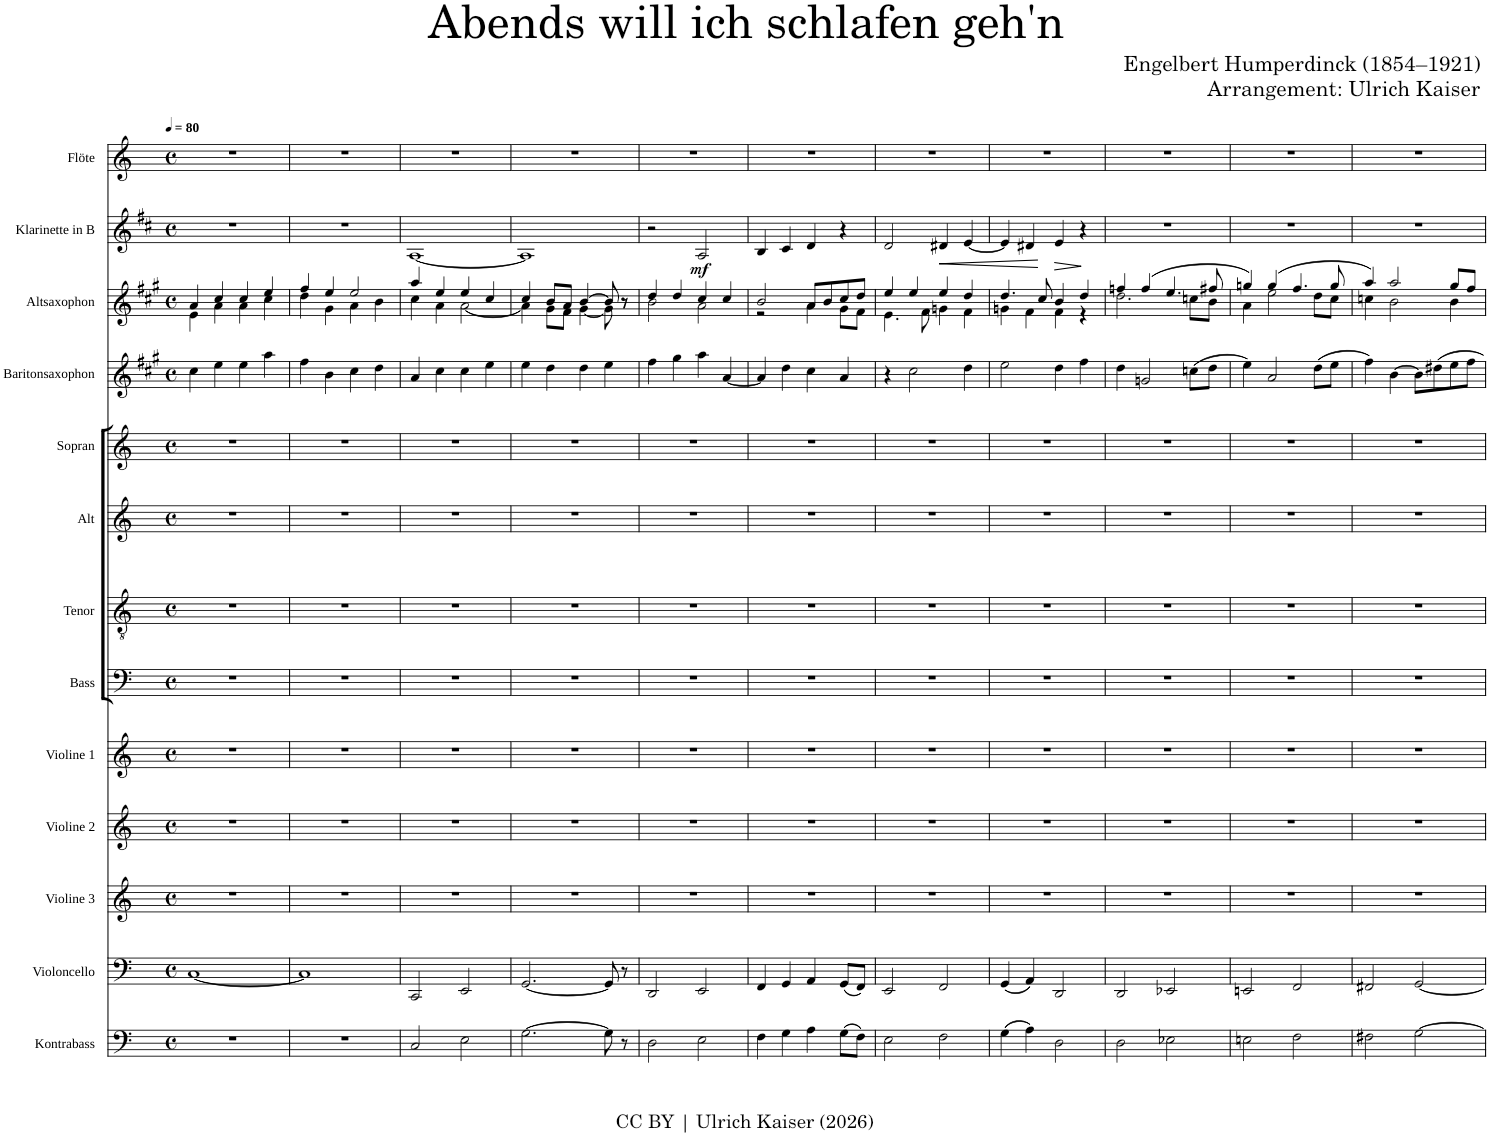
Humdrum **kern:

**kern	**kern	**kern	**kern	**kern	**kern	**kern	**kern	**kern	**kern	**kern	**kern	**dynam	**kern
*part13	*part12	*part11	*part10	*part9	*part8	*part7	*part6	*part5	*part4	*part3	*part2	*part2	*part1
*staff13	*staff12	*staff11	*staff10	*staff9	*staff8	*staff7	*staff6	*staff5	*staff4	*staff3	*staff2	*staff2	*staff1
*I"Kontrabass	*I"Violoncello	*I"Violine 3	*I"Violine 2	*I"Violine 1	*I"Bass	*I"Tenor	*I"Alt	*I"Sopran	*I"Baritonsaxophon	*I"Altsaxophon	*I"Klarinette in B	*	*I"Flöte
*I'Kb.	*I'Vc.	*I'Vl. 3	*I'Vl. 2	*I'Vl. 1	*I'B.	*I'T.	*I'A.	*I'S.	*I'Barsax.	*I'Asax.	*I'Kl. in B	*	*I'Fl.
*clefF4	*clefF4	*clefG2	*clefG2	*clefG2	*clefF4	*clefGv2	*clefG2	*clefG2	*clefG2	*clefG2	*clefG2	*	*clefG2
*Trd7c12	*	*	*	*	*	*	*	*	*Trd12c21	*Trd5c9	*Trd1c2	*	*
*k[]	*k[]	*k[]	*k[]	*k[]	*k[]	*k[]	*k[]	*k[]	*k[f#c#g#]	*k[f#c#g#]	*k[f#c#]	*	*k[]
*M4/4	*M4/4	*M4/4	*M4/4	*M4/4	*M4/4	*M4/4	*M4/4	*M4/4	*M4/4	*M4/4	*M4/4	*	*M4/4
*met(c)	*met(c)	*met(c)	*met(c)	*met(c)	*met(c)	*met(c)	*met(c)	*met(c)	*met(c)	*met(c)	*met(c)	*	*met(c)
*MM80	*MM80	*MM80	*MM80	*MM80	*MM80	*MM80	*MM80	*MM80	*MM80	*MM80	*MM80	*	*MM80
=1	=1	=1	=1	=1	=1	=1	=1	=1	=1	=1	=1	=1	=1
*	*	*	*	*	*	*	*	*	*	*^	*	*	*
1r	[1C	1r	1r	1r	1r	1r	1r	1r	4cc#\	4a/	4e\	1r	.	1r
.	.	.	.	.	.	.	.	.	4ee\	4cc#/	4a\	.	.	.
.	.	.	.	.	.	.	.	.	4ee\	4cc#/	4a\	.	.	.
.	.	.	.	.	.	.	.	.	4aa\	4ee/	4cc#\	.	.	.
=2	=2	=2	=2	=2	=2	=2	=2	=2	=2	=2	=2	=2	=2	=2
1r	1C]	1r	1r	1r	1r	1r	1r	1r	4ff#\	4ff#/	4dd\	1r	.	1r
.	.	.	.	.	.	.	.	.	4b\	4ee/	4g#\	.	.	.
.	.	.	.	.	.	.	.	.	4cc#\	2ee/	4a\	.	.	.
.	.	.	.	.	.	.	.	.	4dd\	.	4b\	.	.	.
=3	=3	=3	=3	=3	=3	=3	=3	=3	=3	=3	=3	=3	=3	=3
2C/	2CC/	1r	1r	1r	1r	1r	1r	1r	4a/	4aa/	4cc#\	[1A	.	1r
.	.	.	.	.	.	.	.	.	4cc#\	4ee/	4a\	.	.	.
2E\	2EE/	.	.	.	.	.	.	.	4cc#\	4ee/	[2a\	.	.	.
.	.	.	.	.	.	.	.	.	4ee\	4cc#/	.	.	.	.
=4	=4	=4	=4	=4	=4	=4	=4	=4	=4	=4	=4	=4	=4	=4
[2.G\	[2.GG/	1r	1r	1r	1r	1r	1r	1r	4ee\	4cc#/	4a\]	1A]	.	1r
.	.	.	.	.	.	.	.	.	4dd\	8b/L	8g#\L	.	.	.
.	.	.	.	.	.	.	.	.	.	8a/J	8f#\J	.	.	.
.	.	.	.	.	.	.	.	.	4dd\	[4b/	[4g#\	.	.	.
8G\]	8GG/]	.	.	.	.	.	.	.	4ee\	8b/]	8g#\]	.	.	.
8r	8r	.	.	.	.	.	.	.	.	8r	8r	.	.	.
=5	=5	=5	=5	=5	=5	=5	=5	=5	=5	=5	=5	=5	=5	=5
2D\	2DD/	1r	1r	1r	1r	1r	1r	1r	4ff#\	4dd/	2b\	2r	.	1r
.	.	.	.	.	.	.	.	.	4gg#\	4dd/	.	.	.	.
!	!	!	!	!	!	!	!	!	!	!	!	!	!LO:DY:b	!
2E\	2EE/	.	.	.	.	.	.	.	4aa\	4cc#/	2a\	2A/	mf	.
.	.	.	.	.	.	.	.	.	[4a/	4cc#/	.	.	.	.
=6	=6	=6	=6	=6	=6	=6	=6	=6	=6	=6	=6	=6	=6	=6
4F\	4FF/	1r	1r	1r	1r	1r	1r	1r	4a/]	2b/	2r	4B/	.	1r
4G\	4GG/	.	.	.	.	.	.	.	4dd\	.	.	4c#/	.	.
4A\	4AA/	.	.	.	.	.	.	.	4cc#\	8a/L	4a\	4d/	.	.
.	.	.	.	.	.	.	.	.	.	8b/	.	.	.	.
(>8G\L	(<8GG/L	.	.	.	.	.	.	.	4a/	8cc#/	8g#\L	4r	.	.
8F\J)	8FF/J)	.	.	.	.	.	.	.	.	8dd/J	8f#\J	.	.	.
=7	=7	=7	=7	=7	=7	=7	=7	=7	=7	=7	=7	=7	=7	=7
2E\	2EE/	1r	1r	1r	1r	1r	1r	1r	4r	4ee/	4.e\	2d/	.	1r
.	.	.	.	.	.	.	.	.	2cc#\	4ee/	.	.	.	.
.	.	.	.	.	.	.	.	.	.	.	8f#\	.	.	.
!	!	!	!	!	!	!	!	!	!	!	!	!	!LO:HP:b	!
2F\	2FF/	.	.	.	.	.	.	.	.	4ee/	4gn\	4d#X/	<	.
.	.	.	.	.	.	.	.	.	4dd\	4dd/	4f#\	[4e/	.	.
=8	=8	=8	=8	=8	=8	=8	=8	=8	=8	=8	=8	=8	=8	=8
(>4G\	(<4GG/	1r	1r	1r	1r	1r	1r	1r	2ee\	4.dd/	4gn\	4e/]	.	1r
4A\)	4AA/)	.	.	.	.	.	.	.	.	.	4f#\	4d#X/	.	.
.	.	.	.	.	.	.	.	.	.	8cc#/	.	.	.	.
2D\	2DD/	.	.	.	.	.	.	.	4dd\	4b/	4f#\	4e/	.	.
.	.	.	.	.	.	.	.	.	4ff#\	4dd/	4r	4r	.	.
*	*	*	*	*	*	*	*	*	*	*v	*v	*	*	*
.	.	.	.	.	.	.	.	.	.	.	.	[	.
=9	=9	=9	=9	=9	=9	=9	=9	=9	=9	=9	=9	=9	=9
*	*	*	*	*	*	*	*	*	*	*^	*	*	*
2D\	2DD/	1r	1r	1r	1r	1r	1r	1r	4dd\	4ffn/	2.dd\	1r	.	1r
.	.	.	.	.	.	.	.	.	2gn/	(4ff/	.	.	.	.
2E-X\	2EE-X/	.	.	.	.	.	.	.	.	4.ee/	.	.	.	.
.	.	.	.	.	.	.	.	.	(8ccn\L	.	8ccn\L	.	.	.
.	.	.	.	.	.	.	.	.	8dd\J	8ff#X/	8b\J	.	.	.
=10	=10	=10	=10	=10	=10	=10	=10	=10	=10	=10	=10	=10	=10	=10
2En\	2EEn/	1r	1r	1r	1r	1r	1r	1r	4ee\)	4ggn/)	4a\	1r	.	1r
.	.	.	.	.	.	.	.	.	2a/	(4gg/	2ee\	.	.	.
2F\	2FF/	.	.	.	.	.	.	.	.	4.ff#/	.	.	.	.
.	.	.	.	.	.	.	.	.	(8dd\L	.	8dd\L	.	.	.
.	.	.	.	.	.	.	.	.	8ee\J	8gg/	8cc#\J	.	.	.
=11	=11	=11	=11	=11	=11	=11	=11	=11	=11	=11	=11	=11	=11	=11
2F#X\	2FF#X/	1r	1r	1r	1r	1r	1r	1r	4ff#\)	4aa/)	4ccn\	1r	.	1r
.	.	.	.	.	.	.	.	.	[4b\	2aa/	2b\	.	.	.
[2G\	[2GG/	.	.	.	.	.	.	.	8b\L]	.	.	.	.	.
.	.	.	.	.	.	.	.	.	8dd#X\	.	.	.	.	.
.	.	.	.	.	.	.	.	.	8ee\	8gg#/L	4b\	.	.	.
.	.	.	.	.	.	.	.	.	8ff#\J	8ff#/J	.	.	.	.
*	*	*	*	*	*	*	*	*	*	*v	*v	*	*	*
=	=	=	=	=	=	=	=	=	=	=	=	=	=
*-	*-	*-	*-	*-	*-	*-	*-	*-	*-	*-	*-	*-	*-
